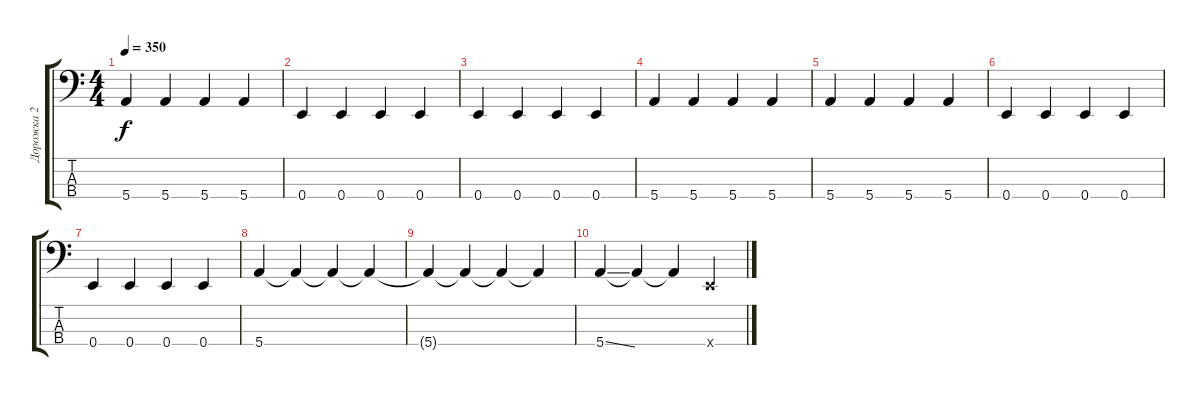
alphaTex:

\track ("Дорожка 2" "Дорожка 2") {instrument electricbasspick}
\staff {score tabs}
\tuning (G2 D2 A1 E1) {hide}
\ts (4 4)
\tempo 350
\clef f4
\ks c
5.4.4{dy f} 5.4.4 5.4.4 5.4.4 |
0.4.4 0.4.4 0.4.4 0.4.4 |
0.4.4 0.4.4 0.4.4 0.4.4 |
5.4.4 5.4.4 5.4.4 5.4.4 |
5.4.4 5.4.4 5.4.4 5.4.4 |
0.4.4 0.4.4 0.4.4 0.4.4 |
0.4.4 0.4.4 0.4.4 0.4.4 |
5.4.4 5.4{t}.4 5.4{t}.4 5.4{t}.4 |
5.4{t}.4 5.4{t}.4 5.4{t}.4 5.4{t}.4 |
5.4{ss}.4 5.4{t}.4 5.4{t}.4 0.4{x}.4
